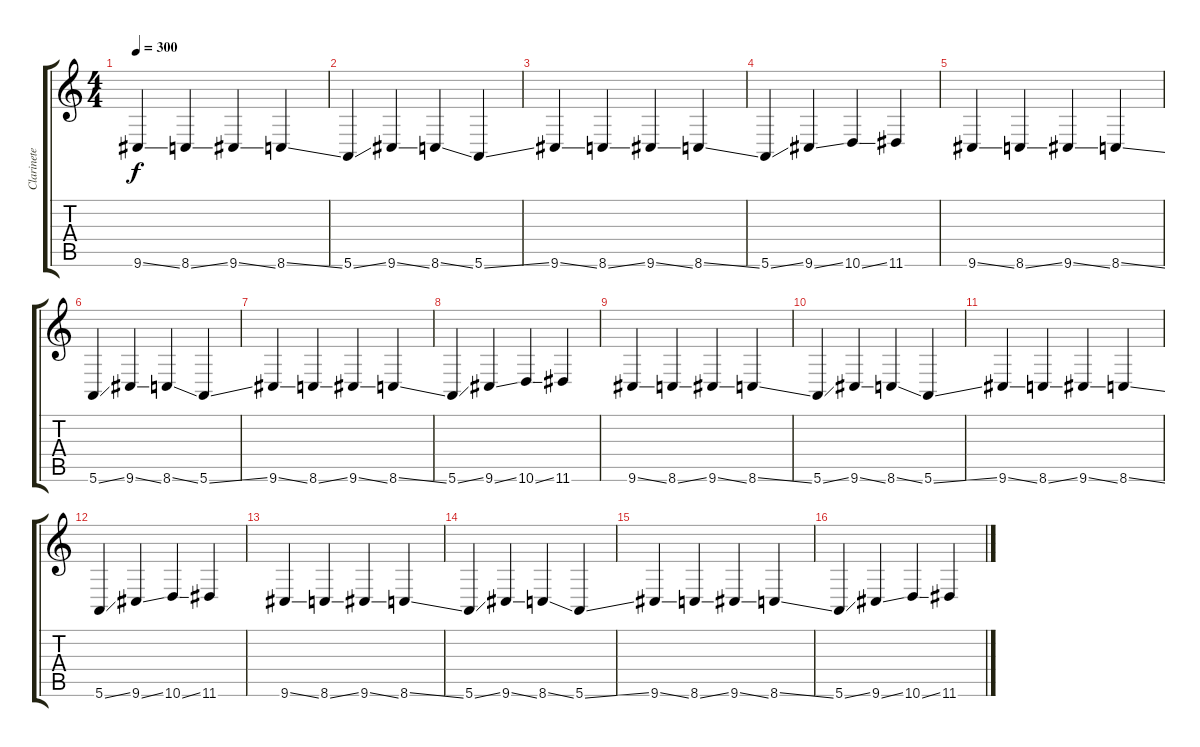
\track ("Clarinete" "Clarinete") {instrument clarinet}
\staff {score tabs}
\tuning (E4 B3 G3 D3 A2 E2) {hide}
\ts (4 4)
\tempo 300
\clef g2
\ks c
9.6{ss}.4{dy f} 8.6{ss}.4 9.6{ss}.4 8.6{ss}.4 |
5.6{ss}.4 9.6{ss}.4 8.6{ss}.4 5.6{ss}.4 |
9.6{ss}.4 8.6{ss}.4 9.6{ss}.4 8.6{ss}.4 |
5.6{ss}.4 9.6{ss}.4 10.6{ss}.4 11.6.4 |
9.6{ss}.4 8.6{ss}.4 9.6{ss}.4 8.6{ss}.4 |
5.6{ss}.4 9.6{ss}.4 8.6{ss}.4 5.6{ss}.4 |
9.6{ss}.4 8.6{ss}.4 9.6{ss}.4 8.6{ss}.4 |
5.6{ss}.4 9.6{ss}.4 10.6{ss}.4 11.6.4 |
9.6{ss}.4 8.6{ss}.4 9.6{ss}.4 8.6{ss}.4 |
5.6{ss}.4 9.6{ss}.4 8.6{ss}.4 5.6{ss}.4 |
9.6{ss}.4 8.6{ss}.4 9.6{ss}.4 8.6{ss}.4 |
5.6{ss}.4 9.6{ss}.4 10.6{ss}.4 11.6.4 |
9.6{ss}.4 8.6{ss}.4 9.6{ss}.4 8.6{ss}.4 |
5.6{ss}.4 9.6{ss}.4 8.6{ss}.4 5.6{ss}.4 |
9.6{ss}.4 8.6{ss}.4 9.6{ss}.4 8.6{ss}.4 |
5.6{ss}.4 9.6{ss}.4 10.6{ss}.4 11.6.4
